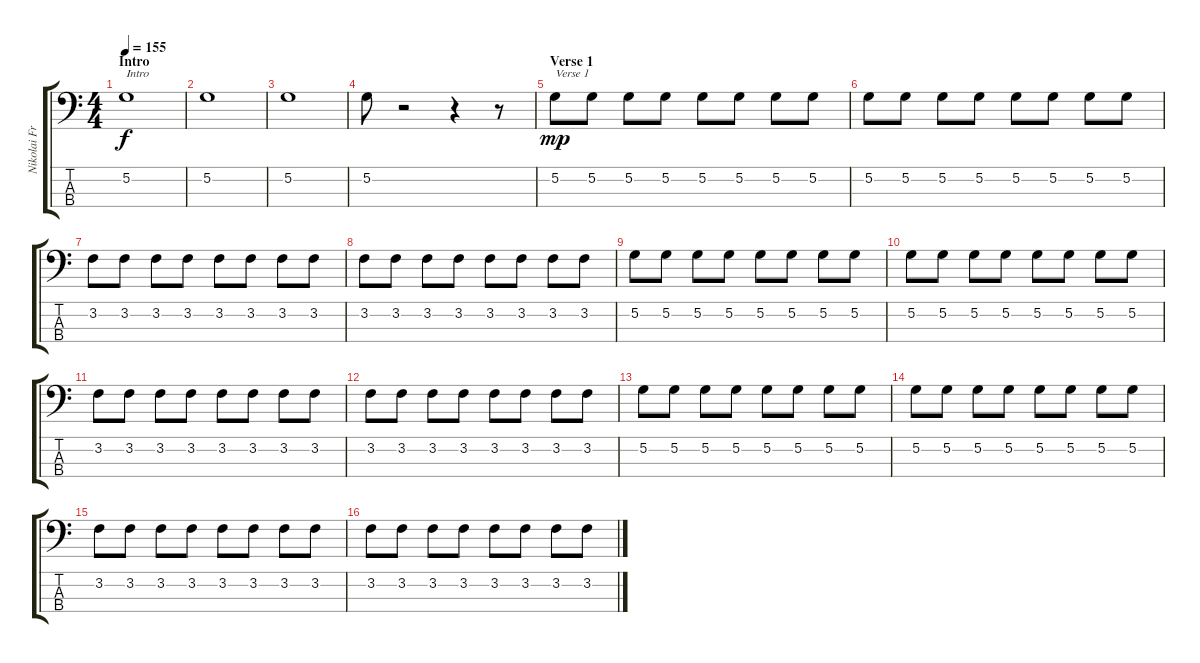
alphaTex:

\track ("Nikolai Fraiture" "Nikolai Fr") {instrument electricbassfinger}
\staff {score tabs}
\tuning (G2 D2 A1 E1) {hide}
\ts (4 4)
\section ("" "Intro")
\tempo 155
\clef f4
\ks c
5.2.1{txt "Intro" dy f instrument electricbassfinger} |
5.2.1 |
5.2.1 |
5.2.8 r.2 r.4 r.8 |
\section ("" "Verse 1")
5.2.8{txt "Verse 1" dy mp} 5.2.8 5.2.8 5.2.8 5.2.8 5.2.8 5.2.8 5.2.8 |
5.2.8 5.2.8 5.2.8 5.2.8 5.2.8 5.2.8 5.2.8 5.2.8 |
3.2.8 3.2.8 3.2.8 3.2.8 3.2.8 3.2.8 3.2.8 3.2.8 |
3.2.8 3.2.8 3.2.8 3.2.8 3.2.8 3.2.8 3.2.8 3.2.8 |
5.2.8 5.2.8 5.2.8 5.2.8 5.2.8 5.2.8 5.2.8 5.2.8 |
5.2.8 5.2.8 5.2.8 5.2.8 5.2.8 5.2.8 5.2.8 5.2.8 |
3.2.8 3.2.8 3.2.8 3.2.8 3.2.8 3.2.8 3.2.8 3.2.8 |
3.2.8 3.2.8 3.2.8 3.2.8 3.2.8 3.2.8 3.2.8 3.2.8 |
5.2.8 5.2.8 5.2.8 5.2.8 5.2.8 5.2.8 5.2.8 5.2.8 |
5.2.8 5.2.8 5.2.8 5.2.8 5.2.8 5.2.8 5.2.8 5.2.8 |
3.2.8 3.2.8 3.2.8 3.2.8 3.2.8 3.2.8 3.2.8 3.2.8 |
3.2.8 3.2.8 3.2.8 3.2.8 3.2.8 3.2.8 3.2.8 3.2.8
